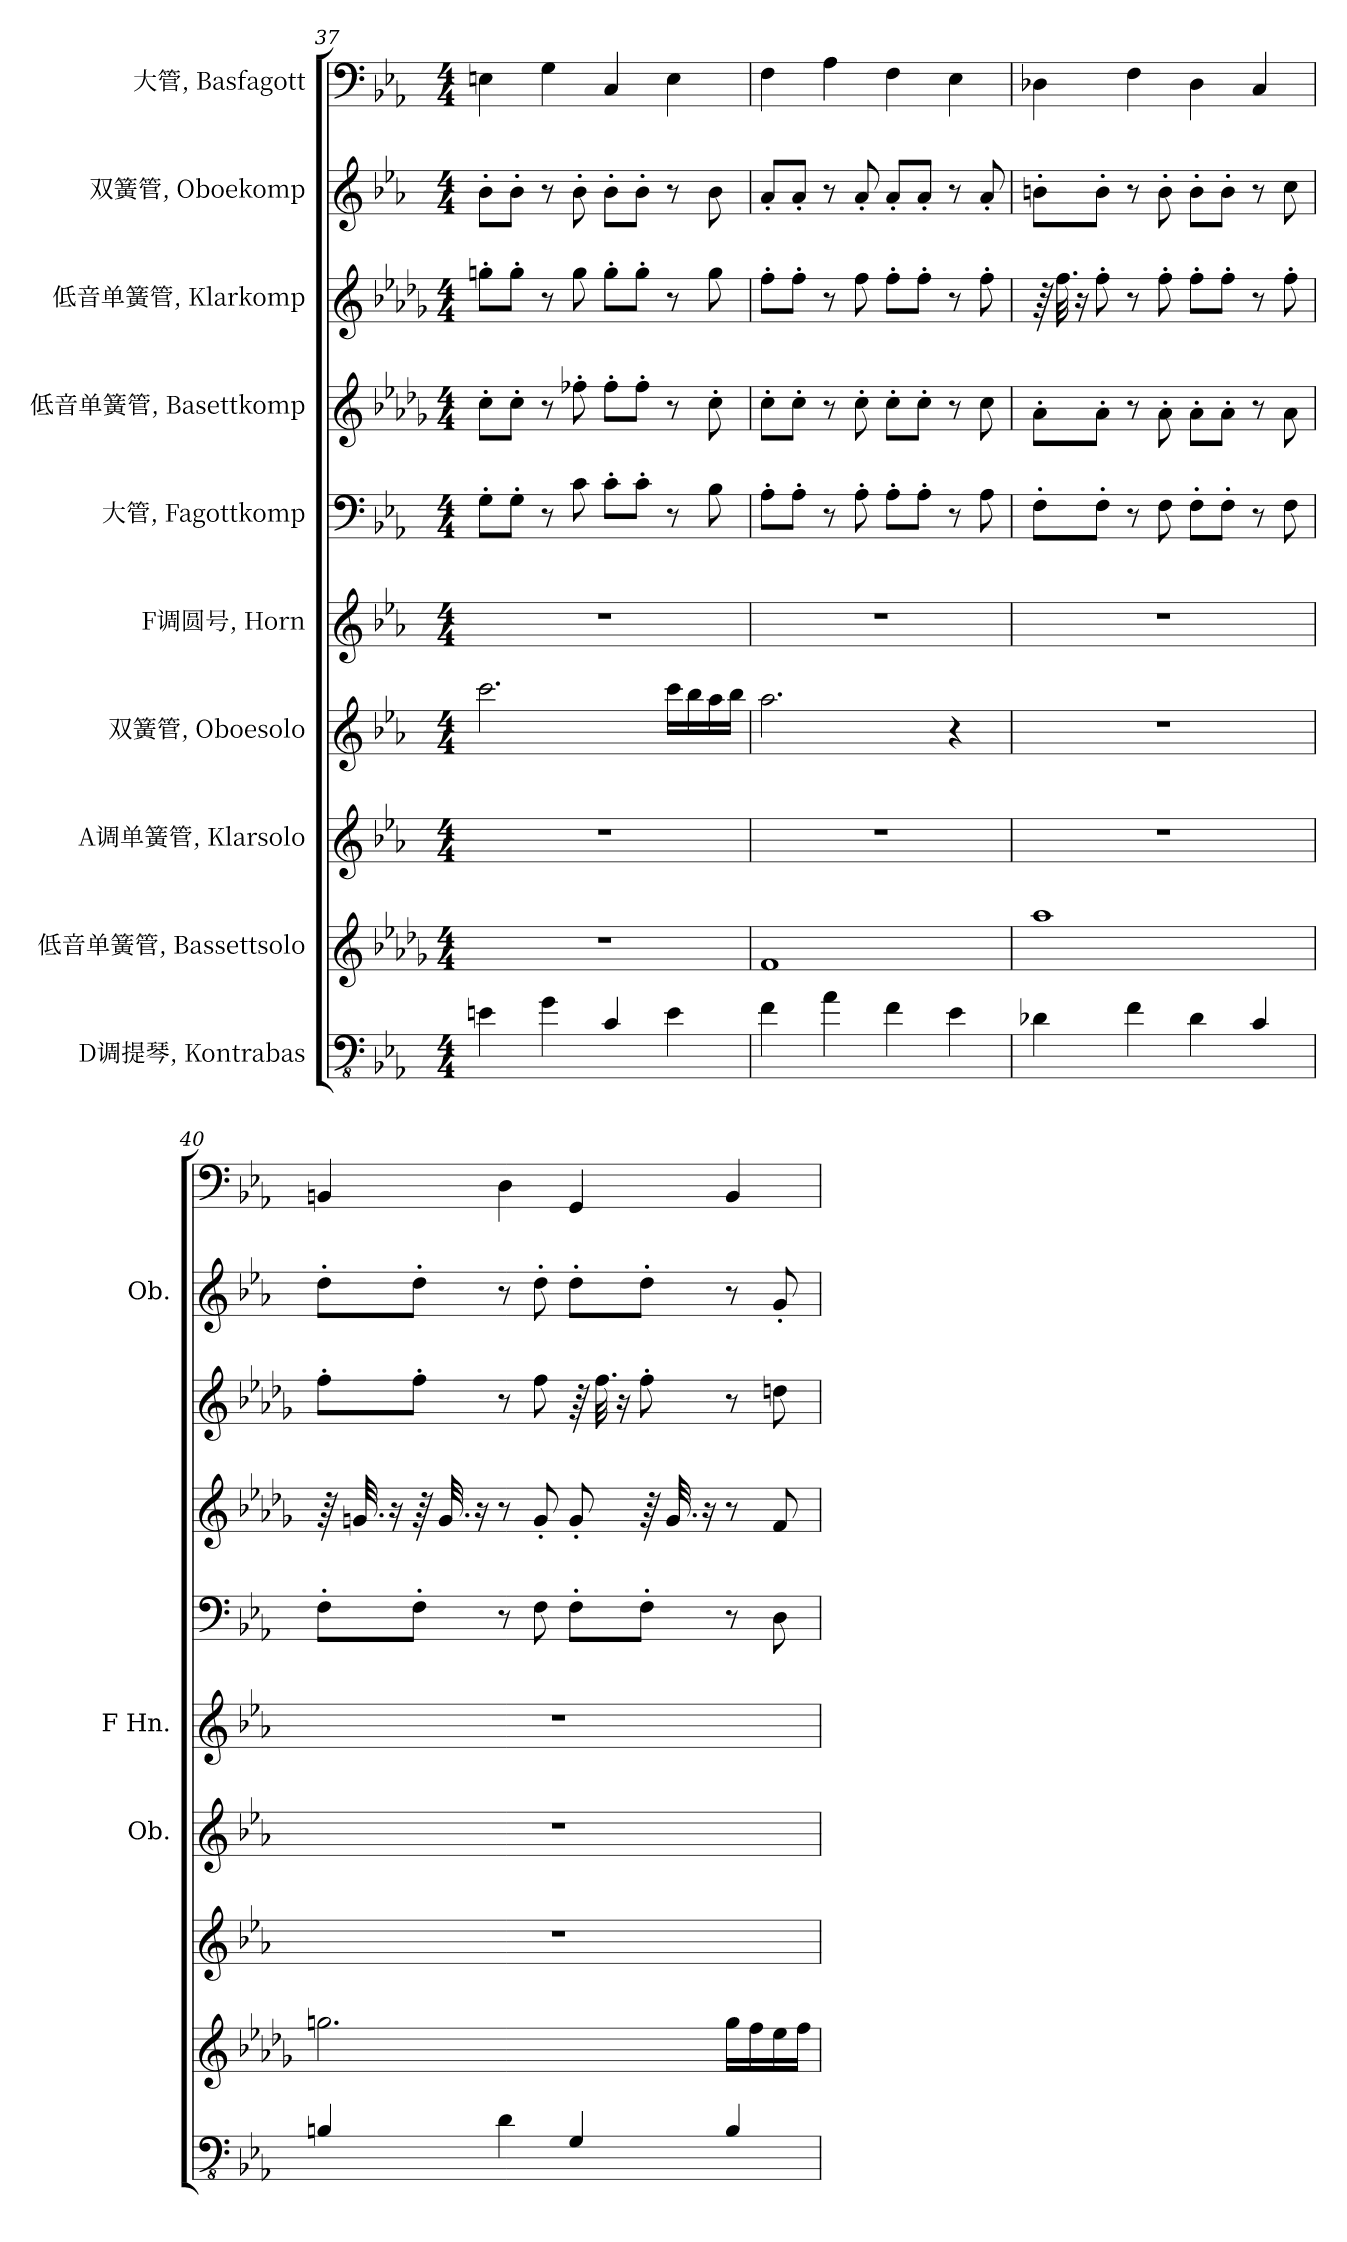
**kern	**kern	**kern	**kern	**kern	**kern	**kern	**kern	**kern	**kern
*part10	*part9	*part8	*part7	*part6	*part5	*part4	*part3	*part2	*part1
*staff10	*staff9	*staff8	*staff7	*staff6	*staff5	*staff4	*staff3	*staff2	*staff1
*I"D调提琴, Kontrabas	*I"低音单簧管, Bassettsolo	*I"A调单簧管, Klarsolo	*I"双簧管, Oboesolo	*I"F调圆号, Horn	*I"大管, Fagottkomp	*I"低音单簧管, Basettkomp	*I"低音单簧管, Klarkomp	*I"双簧管, Oboekomp	*I"大管, Basfagott
*	*	*	*I'Ob.	*I'F Hn.	*	*	*	*I'Ob.	*
!!LO:PB:g=z
*clefFv4	*clefG2	*clefG2	*clefG2	*clefG2	*clefF4	*clefG2	*clefG2	*clefG2	*clefF4
*ITrd7c12	*ITrd8c14	*ITrd2c3	*	*ITrd4c7	*	*ITrd8c14	*ITrd8c14	*	*
*k[b-e-a-]	*k[b-e-a-d-g-]	*k[]	*k[b-e-a-]	*k[b-e-a-d-]	*k[b-e-a-]	*k[b-e-a-d-g-]	*k[b-e-a-d-g-]	*k[b-e-a-]	*k[b-e-a-]
*M4/4	*M4/4	*M4/4	*M4/4	*M4/4	*M4/4	*M4/4	*M4/4	*M4/4	*M4/4
=37	=37	=37	=37	=37	=37	=37	=37	=37	=37
4EEn\	1r	1r	2.ccc\	1r	8G'\L	8c'\L	8gn'\L	8b-'\L	4En\
.	.	.	.	.	8G'\J	8c'\J	8g'\J	8b-'\J	.
4GG\	.	.	.	.	8r	8r	8r	8r	4G\
.	.	.	.	.	8c\	8f-X'\	8g\	8b-'\	.
4CC/	.	.	.	.	8c'\L	8f-'\L	8g'\L	8b-'\L	4C/
.	.	.	.	.	8c'\J	8f-'\J	8g'\J	8b-'\J	.
4EE\	.	.	16ccc\LL	.	8r	8r	8r	8r	4E\
.	.	.	16bb-\	.	.	.	.	.	.
.	.	.	16aa-\	.	8B-\	8c'\	8g\	8b-\	.
.	.	.	16bb-\JJ	.	.	.	.	.	.
=38	=38	=38	=38	=38	=38	=38	=38	=38	=38
4FF\	1F	1r	2.aa-\	1r	8A-'\L	8c'\L	8f'\L	8a-'/L	4F\
.	.	.	.	.	8A-'\J	8c'\J	8f'\J	8a-'/J	.
4AA-\	.	.	.	.	8r	8r	8r	8r	4A-\
.	.	.	.	.	8A-'\	8c'\	8f\	8a-'/	.
4FF\	.	.	.	.	8A-'\L	8c'\L	8f'\L	8a-'/L	4F\
.	.	.	.	.	8A-'\J	8c'\J	8f'\J	8a-'/J	.
4EE-\	.	.	4r	.	8r	8r	8r	8r	4E-\
.	.	.	.	.	8A-\	8c\	8f'\	8a-'/	.
=39	=39	=39	=39	=39	=39	=39	=39	=39	=39
4DD-X\	1a-	1r	1r	1r	8F'\L	8A-'\L	64r	8bn'\L	4D-X\
.	.	.	.	.	.	.	32.f\	.	.
.	.	.	.	.	.	.	16r	.	.
.	.	.	.	.	8F'\J	8A-'\J	8f'\	8b'\J	.
4FF\	.	.	.	.	8r	8r	8r	8r	4F\
.	.	.	.	.	8F\	8A-'\	8f'\	8b'\	.
4DD-\	.	.	.	.	8F'\L	8A-'\L	8f'\L	8b'\L	4D-\
.	.	.	.	.	8F'\J	8A-'\J	8f'\J	8b'\J	.
4CC/	.	.	.	.	8r	8r	8r	8r	4C/
.	.	.	.	.	8F\	8A-\	8f'\	8cc\	.
!!LO:PB:g=z
=40	=40	=40	=40	=40	=40	=40	=40	=40	=40
4BBBn/	2.gn\	1r	1r	1r	8F'\L	64r	8f'\L	8dd'\L	4BBn/
.	.	.	.	.	.	32.Gn/	.	.	.
.	.	.	.	.	.	16r	.	.	.
.	.	.	.	.	8F'\J	64r	8f'\J	8dd'\J	.
.	.	.	.	.	.	32.G/	.	.	.
.	.	.	.	.	.	16r	.	.	.
4DD\	.	.	.	.	8r	8r	8r	8r	4D\
.	.	.	.	.	8F\	8G'/	8f\	8dd'\	.
4GGG/	.	.	.	.	8F'\L	8G'/	64r	8dd'\L	4GG/
.	.	.	.	.	.	.	32.f\	.	.
.	.	.	.	.	.	.	16r	.	.
.	.	.	.	.	8F'\J	64r	8f'\	8dd'\J	.
.	.	.	.	.	.	32.G/	.	.	.
.	.	.	.	.	.	16r	.	.	.
4BBB/	16g\LL	.	.	.	8r	8r	8r	8r	4BB/
.	16f\	.	.	.	.	.	.	.	.
.	16e-\	.	.	.	8D\	8F/	8dn\	8g'/	.
.	16f\JJ	.	.	.	.	.	.	.	.
=	=	=	=	=	=	=	=	=	=
*-	*-	*-	*-	*-	*-	*-	*-	*-	*-
